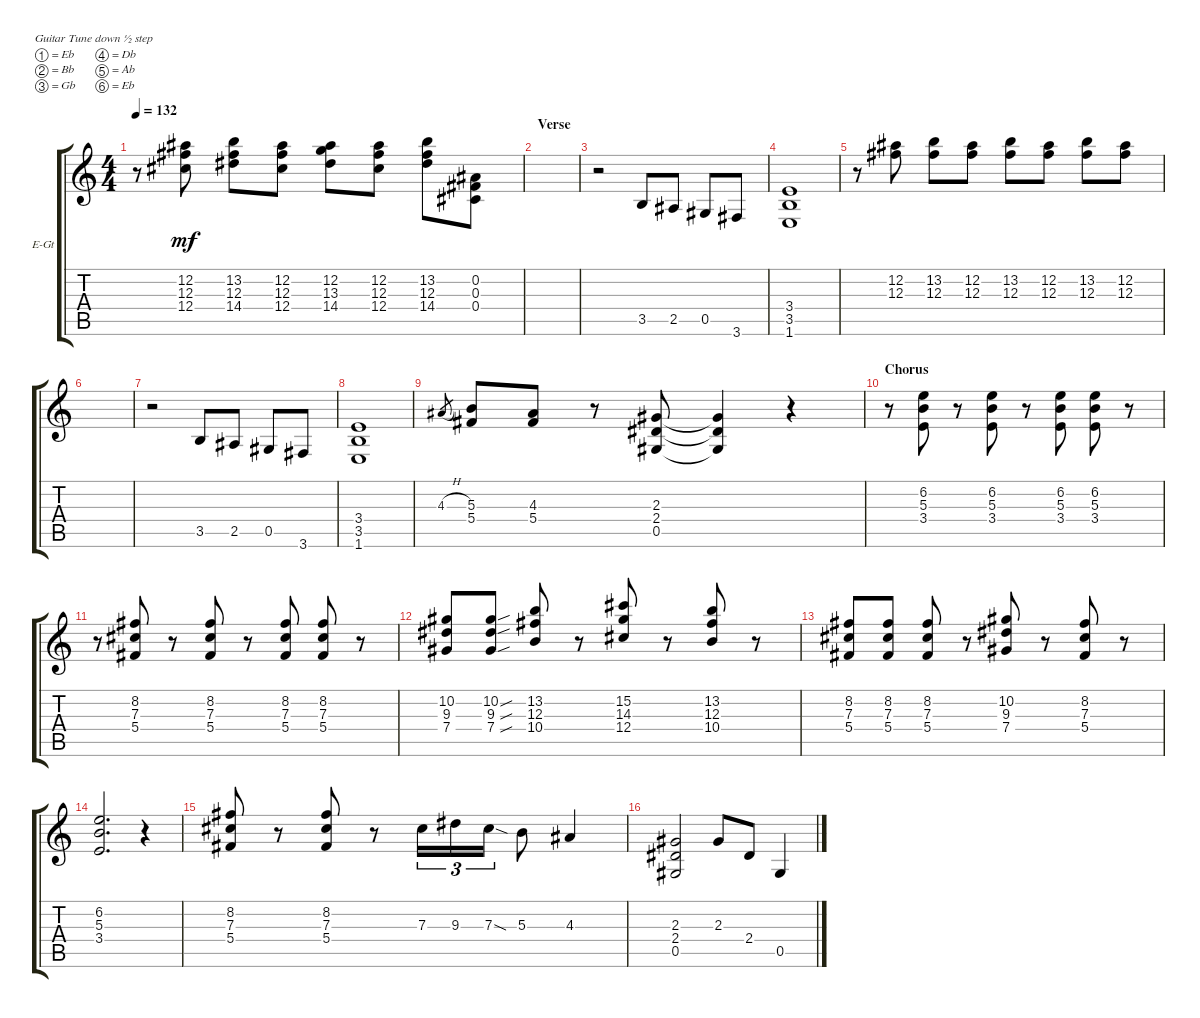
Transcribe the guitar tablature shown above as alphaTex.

\defaultSystemsLayout 4
\bracketExtendMode groupsimilarinstruments
\firstSystemTrackNameOrientation horizontal
\otherSystemsTrackNameOrientation horizontal
\track ("ACE FREHLEY" "E-Gt") {solo instrument distortionguitar}
\staff {score tabs}
\tuning (Eb4 Bb3 Gb3 Db3 Ab2 Eb2)
\ts (4 4)
\tempo 132
\clef g2
\ks aminor
r.8{dy mf} (12.2 12.3 12.4).8 (14.4 12.3 13.2).8 (12.2 12.3 12.4).8 (14.4 13.3 12.2).8 (12.2 12.3 12.4).8 (14.4 12.3 13.2).8 (0.2 0.3 0.4).8 |
\section ("" "Verse")
|
r.2 3.5.8 2.5.8 0.5.8 3.6.8 |
(1.6 3.5 3.4).1 |
r.8 (12.2 12.3).8 (13.2 12.3).8 (12.2 12.3).8 (13.2 12.3).8 (12.2 12.3).8 (13.2 12.3).8 (12.2 12.3).8 |
|
r.2 3.5.8 2.5.8 0.5.8 3.6.8 |
(1.6 3.5 3.4).1 |
4.3{h}.8{gr} (5.3 5.4).8 (5.4 4.3).8 r.8 (0.5 2.4 2.3).8 (0.5{t} 2.4{t} 2.3{t}).4 r.4 |
\section ("" "Chorus")
r.8 (6.2 5.3 3.4).8{beam invert} r.8{beam invert} (3.4 5.3 6.2).8{beam invert} r.8{beam invert} (3.4 5.3 6.2).8{beam invert} (3.4 5.3 6.2).8{beam invert} r.8 |
r.8 (8.2 7.3 5.4).8{beam invert} r.8{beam invert} (5.4 7.3 8.2).8{beam invert} r.8{beam invert} (5.4 7.3 8.2).8{beam invert} (5.4 7.3 8.2).8{beam invert} r.8 |
(10.2 9.3 7.4).8 (7.4{sou} 9.3{sou} 10.2{sou}).8 (10.4 12.3 13.2).8{beam invert} r.8 (12.4 14.3 15.2).8{beam invert} r.8 (13.2 12.3 10.4).8{beam invert} r.8 |
(8.2 7.3 5.4).8{beam invert} (8.2 7.3 5.4).8 (8.2 7.3 5.4).8{beam invert} r.8{beam invert} (10.2 9.3 7.4).8{beam invert} r.8{beam invert} (5.4 7.3 8.2).8{beam invert} r.8 |
(6.2 5.3 3.4).2{d} r.4 |
(8.2 7.3 5.4).8{beam invert} r.8{beam invert} (5.4 7.3 8.2).8{beam invert} r.8 7.3.16{tu (3 2)} 9.3.16{tu (3 2)} 7.3{sod}.16{tu (3 2)} 5.3.8 4.3.4 |
(0.5 2.4 2.3).2 2.3.8 2.4.8 0.5.4
